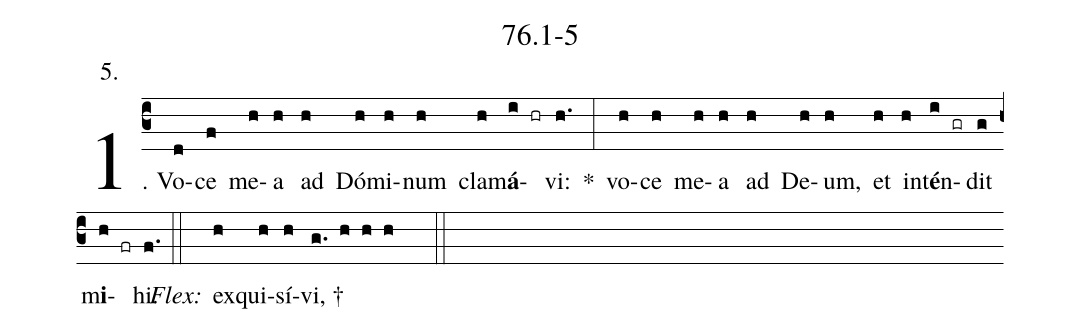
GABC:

name: 76.1-5;
annotation: 5.;
%%
(c3)1. Vo(d)ce(f) me(h)a(h) ad(h) Dó(h)mi(h)num(h) cla(h)m<b>á</b>(i hr)vi:(h.) *(:) vo(h)ce(h) me(h)a(h) ad(h) De(h)um,(h) et(h) in(h)t<b>é</b>n(i gr)dit(g) m<b>i</b>(h fr)hi.(f.) (::)
<i>Flex:</i>()  ex(h)qui(h)sí(h)vi, †(g. h h h  ::)
